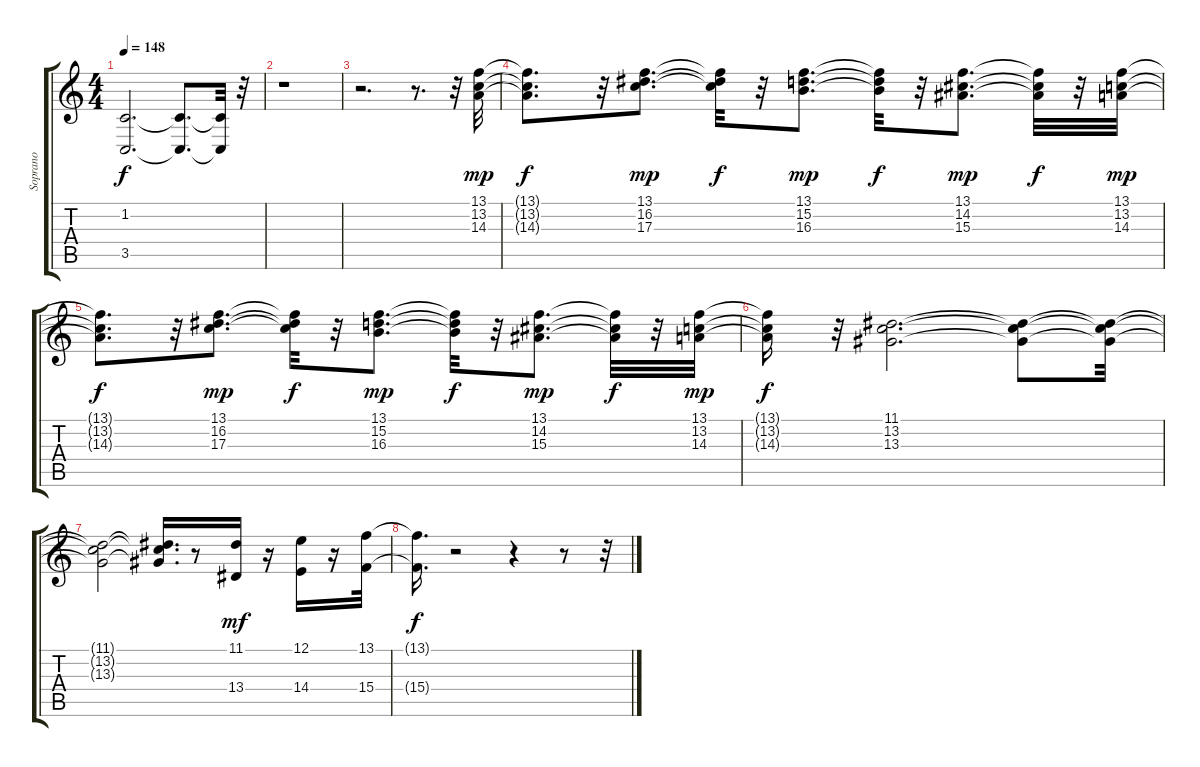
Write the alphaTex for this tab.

\track ("Soprano" "Soprano") {instrument choiraahs}
\staff {score tabs}
\tuning (E4 B3 G3 D3 A2 E2) {hide}
\ts (4 4)
\tempo 148
\clef g2
\ks c
(1.2{t} 3.5{t}).2{d dy f} (1.2{t} 3.5{t}).8{d} (1.2{t} 3.5{t}).32 r.32 |
r.1 |
r.2{d} r.8{d} r.32 (13.1 13.2 14.3).32{dy mp} |
(13.1{t} 13.2{t} 14.3{t}).8{d dy f} r.32 (13.1 16.2 17.3).8{d dy mp} (13.1{t} 16.2{t} 17.3{t}).32{dy f} r.32 (13.1 15.2 16.3).8{d dy mp} (13.1{t} 15.2{t} 16.3{t}).32{dy f} r.32 (13.1 14.2 15.3).8{d dy mp} (13.1{t} 14.2{t} 15.3{t}).32{dy f} r.32 (13.1 13.2 14.3).32{dy mp} |
(13.1{t} 13.2{t} 14.3{t}).8{d dy f} r.32 (13.1 16.2 17.3).8{d dy mp} (13.1{t} 16.2{t} 17.3{t}).32{dy f} r.32 (13.1 15.2 16.3).8{d dy mp} (13.1{t} 15.2{t} 16.3{t}).32{dy f} r.32 (13.1 14.2 15.3).8{d dy mp} (13.1{t} 14.2{t} 15.3{t}).32{dy f} r.32 (13.1 13.2 14.3).32{dy mp} |
(13.1{t} 13.2{t} 14.3{t}).16{dy f} r.32 (11.1 13.2 13.3).2{d} (11.1{t} 13.2{t} 13.3{t}).8 (11.1{t} 13.2{t} 13.3{t}).32 |
(11.1{t} 13.2{t} 13.3{t}).2 (11.1{t} 13.2{t} 13.3{t}).16{d} r.8 (11.1 13.4).16{dy mf} r.16 (12.1 14.4).16 r.16 (13.1 15.4).32 |
(13.1{t} 15.4{t}).16{d dy f} r.2 r.4 r.8 r.32
